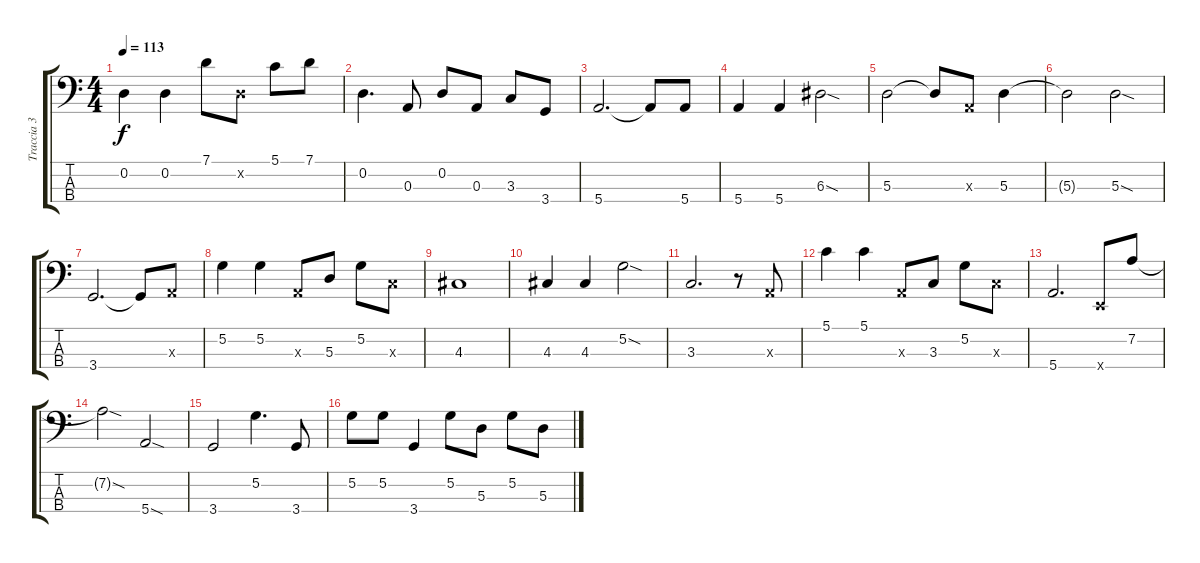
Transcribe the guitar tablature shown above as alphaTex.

\track ("Traccia 3" "Traccia 3") {instrument electricbassfinger}
\staff {score tabs}
\tuning (G2 D2 A1 E1) {hide}
\ts (4 4)
\tempo 113
\clef f4
\ks c
0.2.4{dy f} 0.2.4 7.1.8 0.2{x}.8 5.1.8 7.1.8 |
0.2.4{d} 0.3.8 0.2.8 0.3.8 3.3.8 3.4.8 |
5.4.2{d} 5.4{t}.8 5.4.8 |
5.4.4 5.4.4 6.3{sod}.2 |
5.3.2 5.3{t}.8 0.3{x}.8 5.3.4 |
5.3{t}.2 5.3{sod}.2 |
3.4.2{d} 3.4{t}.8 0.3{x}.8 |
5.2.4 5.2.4 0.3{x}.8 5.3.8 5.2.8 3.3{x}.8 |
4.3.1 |
4.3.4 4.3.4 5.2{sod}.2 |
3.3.2{d} r.8 0.3{x}.8 |
5.1.4 5.1.4 0.3{x}.8 3.3.8 5.2.8 3.3{x}.8 |
5.4.2{d} 0.4{x}.8 7.2.8 |
7.2{sod t}.2 5.4{sod}.2 |
3.4.2 5.2.4{d} 3.4.8 |
5.2.8 5.2.8 3.4.4 5.2.8 5.3.8 5.2.8 5.3.8
